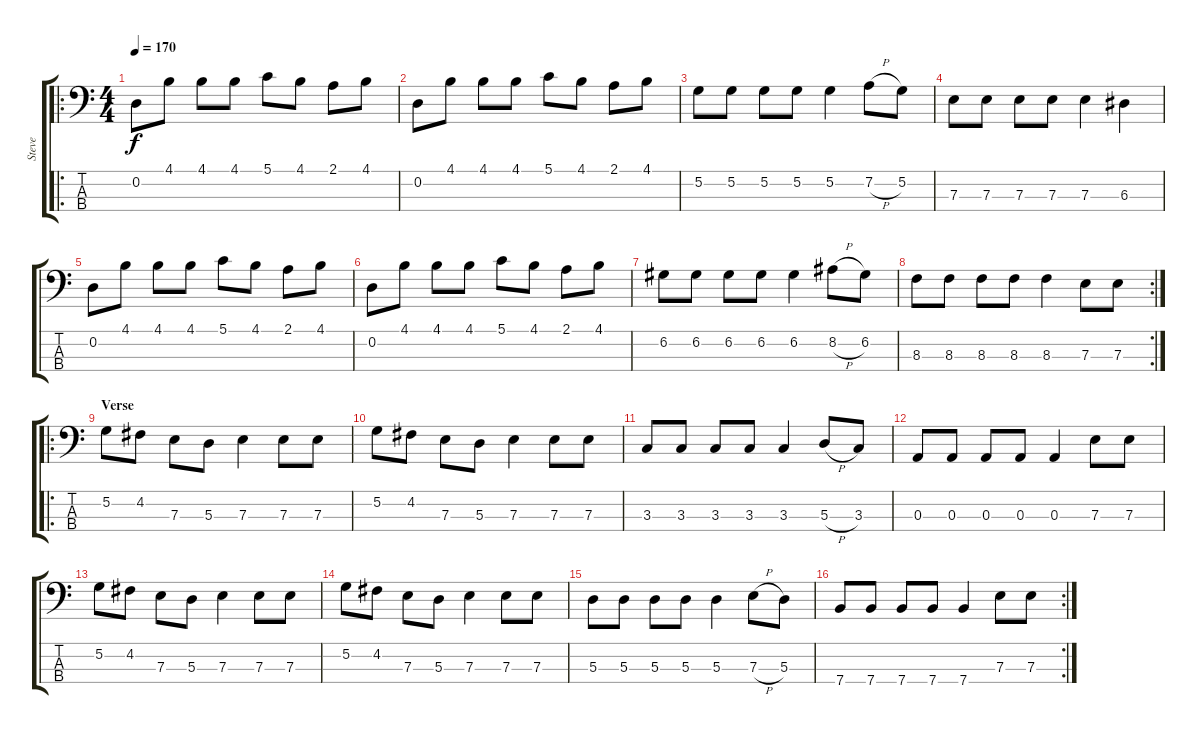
\track ("Steve" "Steve") {instrument electricbassfinger}
\staff {score tabs}
\tuning (G2 D2 A1 E1) {hide}
\ro
\ts (4 4)
\tempo 170
\clef f4
\ks c
0.2.8{dy f} 4.1.8 4.1.8 4.1.8 5.1.8 4.1.8 2.1.8 4.1.8 |
0.2.8 4.1.8 4.1.8 4.1.8 5.1.8 4.1.8 2.1.8 4.1.8 |
5.2.8 5.2.8 5.2.8 5.2.8 5.2.4 7.2{h}.8 5.2.8 |
7.3.8 7.3.8 7.3.8 7.3.8 7.3.4 6.3.4 |
0.2.8 4.1.8 4.1.8 4.1.8 5.1.8 4.1.8 2.1.8 4.1.8 |
0.2.8 4.1.8 4.1.8 4.1.8 5.1.8 4.1.8 2.1.8 4.1.8 |
6.2.8 6.2.8 6.2.8 6.2.8 6.2.4 8.2{h}.8 6.2.8 |
\rc 2
8.3.8 8.3.8 8.3.8 8.3.8 8.3.4 7.3.8 7.3.8 |
\ro
\section ("" "Verse")
5.2.8 4.2.8 7.3.8 5.3.8 7.3.4 7.3.8 7.3.8 |
5.2.8 4.2.8 7.3.8 5.3.8 7.3.4 7.3.8 7.3.8 |
3.3.8 3.3.8 3.3.8 3.3.8 3.3.4 5.3{h}.8 3.3.8 |
0.3.8 0.3.8 0.3.8 0.3.8 0.3.4 7.3.8 7.3.8 |
5.2.8 4.2.8 7.3.8 5.3.8 7.3.4 7.3.8 7.3.8 |
5.2.8 4.2.8 7.3.8 5.3.8 7.3.4 7.3.8 7.3.8 |
5.3.8 5.3.8 5.3.8 5.3.8 5.3.4 7.3{h}.8 5.3.8 |
\rc 2
7.4.8 7.4.8 7.4.8 7.4.8 7.4.4 7.3.8 7.3.8
